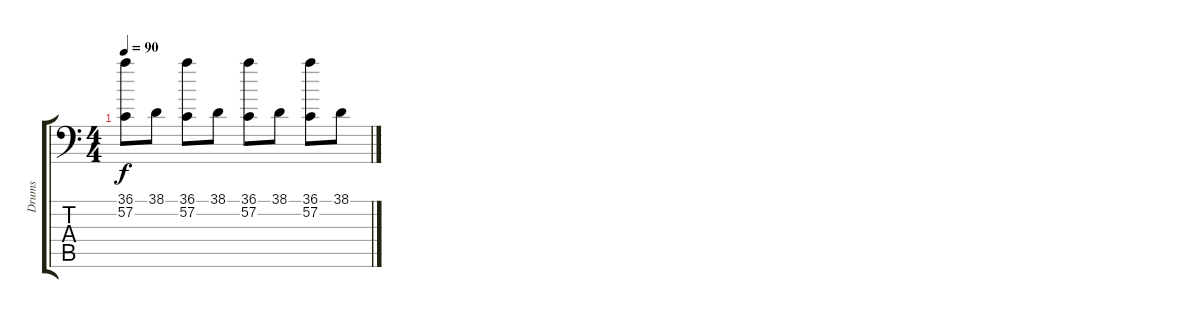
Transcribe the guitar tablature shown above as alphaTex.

\track ("Drums" "Drums") {instrument acousticgrandpiano}
\staff {score tabs}
\tuning (C-1 C-1 C-1 C-1 C-1 C-1) {hide}
\ts (4 4)
\tempo 90
\clef f4
\ks c
(36.1 57.2).8{dy f} 38.1.8 (36.1 57.2).8 38.1.8 (36.1 57.2).8 38.1.8 (36.1 57.2).8 38.1.8
